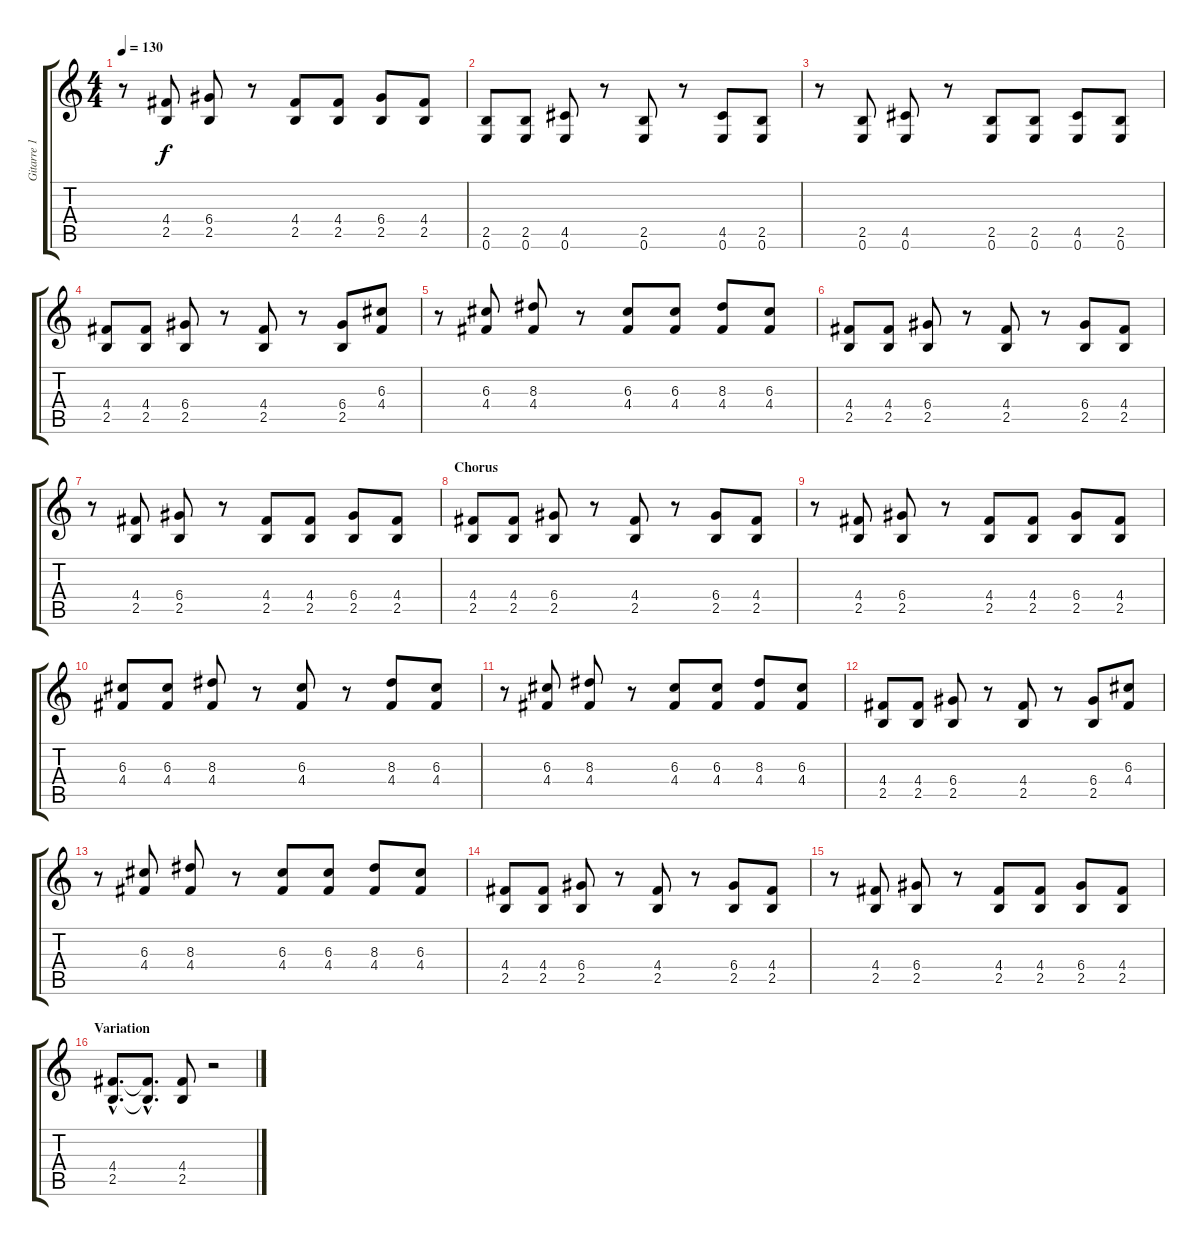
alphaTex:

\track ("Gitarre 1" "Gitarre 1") {instrument distortionguitar}
\staff {score tabs}
\tuning (E4 B3 G3 D3 A2 E2) {hide}
\ts (4 4)
\tempo 130
\clef g2
\ks c
r.8{dy f} (4.4 2.5).8 (6.4 2.5).8 r.8 (4.4 2.5).8 (4.4 2.5).8 (6.4 2.5).8 (4.4 2.5).8 |
(2.5 0.6).8 (2.5 0.6).8 (4.5 0.6).8 r.8 (2.5 0.6).8 r.8 (4.5 0.6).8 (2.5 0.6).8 |
r.8 (2.5 0.6).8 (4.5 0.6).8 r.8 (2.5 0.6).8 (2.5 0.6).8 (4.5 0.6).8 (2.5 0.6).8 |
(4.4 2.5).8 (4.4 2.5).8 (6.4 2.5).8 r.8 (4.4 2.5).8 r.8 (6.4 2.5).8 (6.3 4.4).8 |
r.8 (6.3 4.4).8 (8.3 4.4).8 r.8 (6.3 4.4).8 (6.3 4.4).8 (8.3 4.4).8 (6.3 4.4).8 |
(4.4 2.5).8 (4.4 2.5).8 (6.4 2.5).8 r.8 (4.4 2.5).8 r.8 (6.4 2.5).8 (4.4 2.5).8 |
r.8 (4.4 2.5).8 (6.4 2.5).8 r.8 (4.4 2.5).8 (4.4 2.5).8 (6.4 2.5).8 (4.4 2.5).8 |
\section ("" "Chorus")
(4.4 2.5).8 (4.4 2.5).8 (6.4 2.5).8 r.8 (4.4 2.5).8 r.8 (6.4 2.5).8 (4.4 2.5).8 |
r.8 (4.4 2.5).8 (6.4 2.5).8 r.8 (4.4 2.5).8 (4.4 2.5).8 (6.4 2.5).8 (4.4 2.5).8 |
(6.3 4.4).8 (6.3 4.4).8 (8.3 4.4).8 r.8 (6.3 4.4).8 r.8 (8.3 4.4).8 (6.3 4.4).8 |
r.8 (6.3 4.4).8 (8.3 4.4).8 r.8 (6.3 4.4).8 (6.3 4.4).8 (8.3 4.4).8 (6.3 4.4).8 |
(4.4 2.5).8 (4.4 2.5).8 (6.4 2.5).8 r.8 (4.4 2.5).8 r.8 (6.4 2.5).8 (6.3 4.4).8 |
r.8 (6.3 4.4).8 (8.3 4.4).8 r.8 (6.3 4.4).8 (6.3 4.4).8 (8.3 4.4).8 (6.3 4.4).8 |
(4.4 2.5).8 (4.4 2.5).8 (6.4 2.5).8 r.8 (4.4 2.5).8 r.8 (6.4 2.5).8 (4.4 2.5).8 |
r.8 (4.4 2.5).8 (6.4 2.5).8 r.8 (4.4 2.5).8 (4.4 2.5).8 (6.4 2.5).8 (4.4 2.5).8 |
\section ("" "Variation")
(4.4{hac} 2.5{hac}).8{d} (4.4{hac t} 2.5{hac t}).8{d} (4.4 2.5).8 r.2
